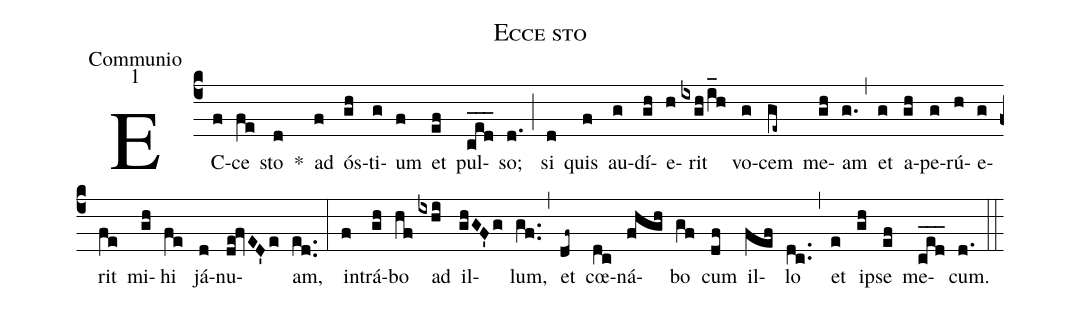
name:Ecce sto;
office-part:Communio;
mode:1;
%%
(c4) EC(f)ce(fe) sto(d) *() ad(f) ós(gh)ti(g)um(f) et(ef) pul(ced___)so;(d.) (;) si(d) quis(f) au(g)dí(gh)e(h)rit(ixgh/i_h) vo(g)cem(ge~) me(gh)am(g.) (,) et(g) a(gh)pe(g)rú(h)e(g)rit(fe) mi(gh)hi(fe) já(d)nu(de!fvED'e)am,(ed..) (:)
in(f)trá(gh)bo(hf) ad(ixhi) il(ghGF'g)lum,(gf..) (,) et(df~) cœ(dc)ná(fhgh)bo(gf) cum(df) il(fef)lo(dc..) (,) et(e) ip(gh)se(ef) me(ced___)cum.(d.) (::)
